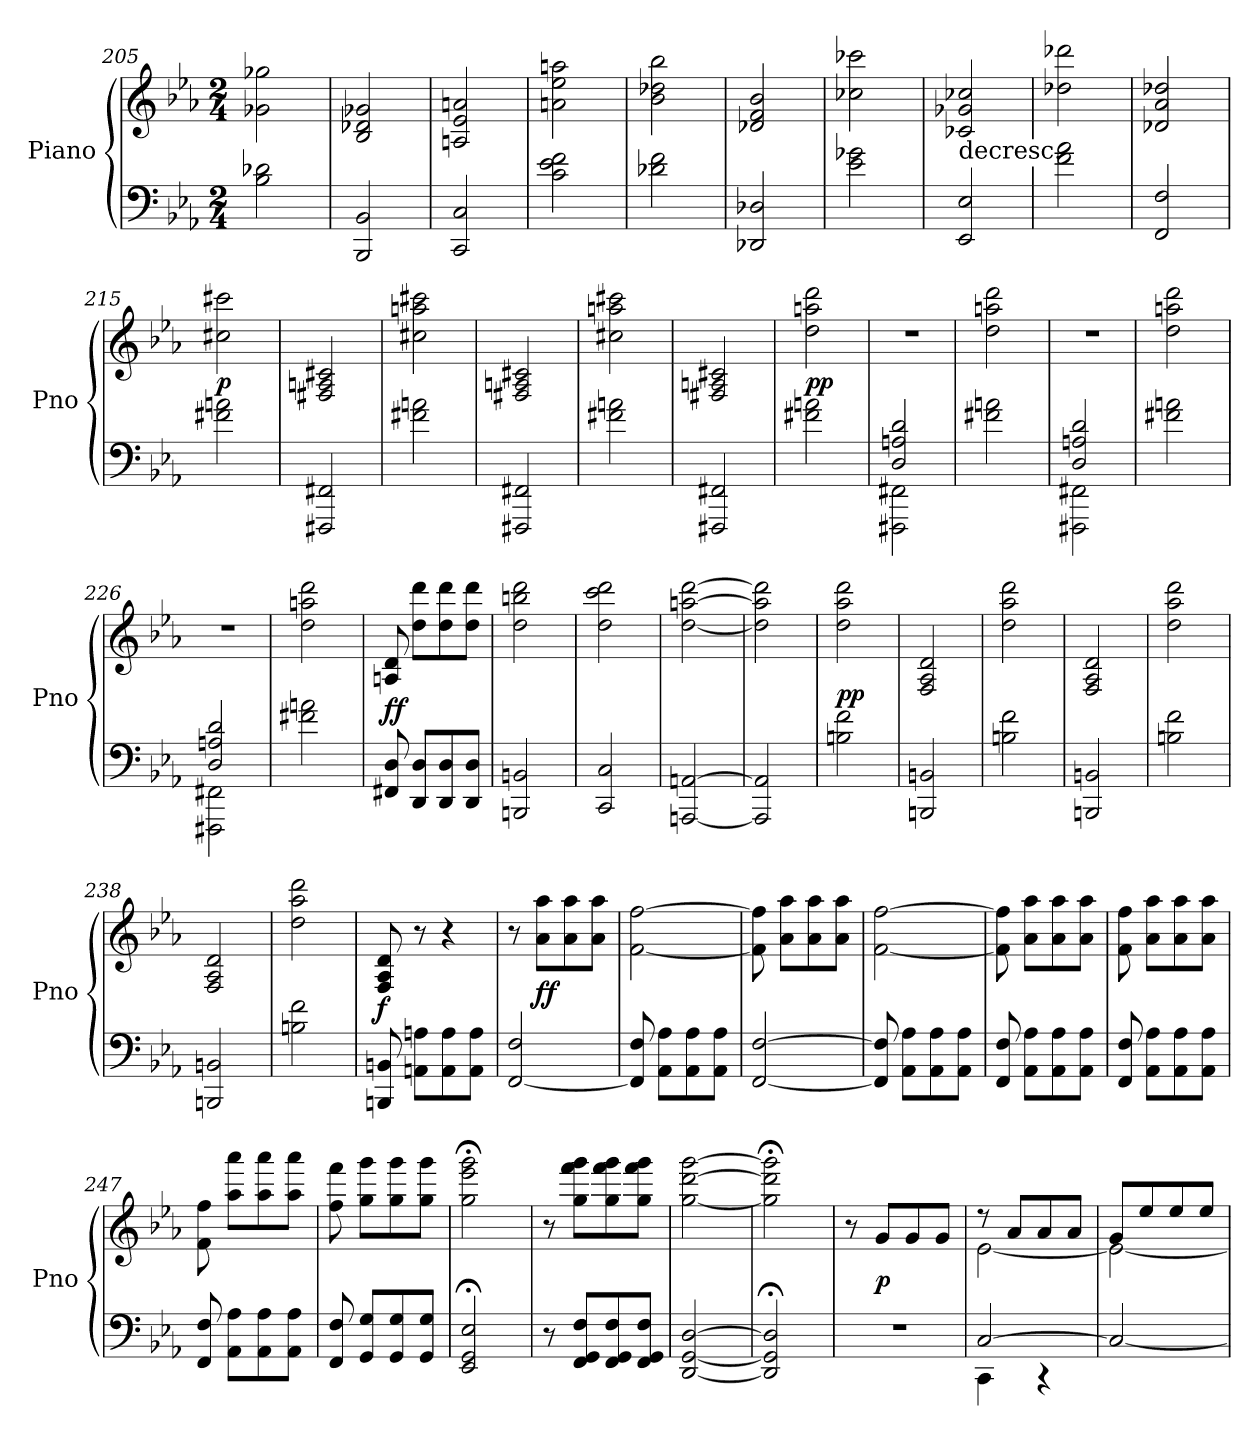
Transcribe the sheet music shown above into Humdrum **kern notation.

**kern	**kern	**dynam
*part1	*part1	*part1
*staff2	*staff1	*staff1/2
*I"Piano	*	*
*I'Pno	*	*
*clefF4	*clefG2	*
*k[b-e-a-]	*k[b-e-a-]	*
*M2/4	*M2/4	*
=205	=205	=205
2B-\ 2d-X\	2g-X\ 2gg-X\	.
=206	=206	=206
2BBB-/ 2BB-/	2B-/ 2d-X/ 2g-X/	.
=207	=207	=207
2CC/ 2C/	2An/ 2e-/ 2an/	.
=208	=208	=208
2c\ 2e-\ 2f\	2an\ 2ee-\ 2aan\	.
=209	=209	=209
2d-X\ 2f\	2b-\ 2dd-X\ 2bb-\	.
=210	=210	=210
2DD-X/ 2D-X/	2d-X/ 2f/ 2b-/	.
=211	=211	=211
2e-\ 2g-X\	2cc-X\ 2ccc-X\	.
=212	=212	=212
!	!LO:TX:c:t=decresc.	!
2EE-/ 2E-/	2c-X/ 2g-X/ 2cc-X/	.
=213	=213	=213
2f\ 2a-\	2dd-X\ 2ddd-X\	.
=214	=214	=214
2FF/ 2F/	2d-X/ 2a-/ 2dd-X/	.
=215	=215	=215
2f#X\ 2an\	2cc#X\ 2ccc#X\	p
=216	=216	=216
2FFF#X/ 2FF#X/	2F#X/ 2An/ 2c#X/	.
=217	=217	=217
2f#X\ 2an\	2cc#X\ 2aan\ 2ccc#X\	.
=218	=218	=218
2FFF#X/ 2FF#X/	2F#X/ 2An/ 2c#X/	.
=219	=219	=219
2f#X\ 2an\	2cc#X\ 2aan\ 2ccc#X\	.
=220	=220	=220
2FFF#X/ 2FF#X/	2F#X/ 2An/ 2c#X/	.
=221	=221	=221
2f#X\ 2an\	2dd\ 2aan\ 2ddd\	pp
=222	=222	=222
*^	*	*
2D/ 2An/ 2d/	2FFF#X\ 2FF#X\	2r	.
*v	*v	*	*
=223	=223	=223
2f#X\ 2an\	2dd\ 2aan\ 2ddd\	.
=224	=224	=224
*^	*	*
2D/ 2An/ 2d/	2FFF#X\ 2FF#X\	2r	.
*v	*v	*	*
=225	=225	=225
2f#X\ 2an\	2dd\ 2aan\ 2ddd\	.
=226	=226	=226
*^	*	*
2D/ 2An/ 2d/	2FFF#X\ 2FF#X\	2r	.
*v	*v	*	*
=227	=227	=227
2f#X\ 2an\	2dd\ 2aan\ 2ddd\	.
=228	=228	=228
8FF#X/ 8D/	8An/ 8d/	ff
8DD/ 8D/L	8dd\ 8ddd\L	.
8DD/ 8D/	8dd\ 8ddd\	.
8DD/ 8D/J	8dd\ 8ddd\J	.
=229	=229	=229
2BBBn/ 2BBn/	2dd\ 2bbn\ 2ddd\	.
=230	=230	=230
2CC/ 2C/	2dd\ 2ccc\ 2ddd\	.
=231	=231	=231
[2AAAn/ [2AAn/	[2dd\ [2aan\ [2ddd\	.
=232	=232	=232
2AAA]/ 2AA]/	2dd]\ 2aa]\ 2ddd]\	.
=233	=233	=233
2Bn\ 2f\	2dd\ 2aa-\ 2ddd\	pp
=234	=234	=234
2BBBn/ 2BBn/	2F/ 2A-/ 2d/	.
=235	=235	=235
2Bn\ 2f\	2dd\ 2aa-\ 2ddd\	.
=236	=236	=236
2BBBn/ 2BBn/	2F/ 2A-/ 2d/	.
=237	=237	=237
2Bn\ 2f\	2dd\ 2aa-\ 2ddd\	.
=238	=238	=238
2BBBn/ 2BBn/	2F/ 2A-/ 2d/	.
=239	=239	=239
2Bn\ 2f\	2dd\ 2aa-\ 2ddd\	.
=240	=240	=240
8BBBn/ 8BBn/	8F/ 8A-/ 8d/	f
8AAn\ 8An\L	8r	.
8AA\ 8A\	4r	.
8AA\ 8A\J	.	.
=241	=241	=241
[2FF/ 2F/	8r	.
.	8a-\ 8aa-\L	ff
.	8a-\ 8aa-\	.
.	8a-\ 8aa-\J	.
=242	=242	=242
8FF]/ 8F/	[2f\ [2ff\	.
8AA-\ 8A-\L	.	.
8AA-\ 8A-\	.	.
8AA-\ 8A-\J	.	.
=243	=243	=243
[2FF/ [2F/	8f]\ 8ff]\	.
.	8a-\ 8aa-\L	.
.	8a-\ 8aa-\	.
.	8a-\ 8aa-\J	.
=244	=244	=244
8FF]/ 8F]/	[2f\ [2ff\	.
8AA-\ 8A-\L	.	.
8AA-\ 8A-\	.	.
8AA-\ 8A-\J	.	.
=245	=245	=245
8FF/ 8F/	8f]\ 8ff]\	.
8AA-\ 8A-\L	8a-\ 8aa-\L	.
8AA-\ 8A-\	8a-\ 8aa-\	.
8AA-\ 8A-\J	8a-\ 8aa-\J	.
=246	=246	=246
8FF/ 8F/	8f\ 8ff\	.
8AA-\ 8A-\L	8a-\ 8aa-\L	.
8AA-\ 8A-\	8a-\ 8aa-\	.
8AA-\ 8A-\J	8a-\ 8aa-\J	.
=247	=247	=247
8FF/ 8F/	8f\ 8ff\	.
8AA-\ 8A-\L	8aa-\ 8aaa-\L	.
8AA-\ 8A-\	8aa-\ 8aaa-\	.
8AA-\ 8A-\J	8aa-\ 8aaa-\J	.
=248	=248	=248
8FF/ 8F/	8ff\ 8fff\	.
8GG/ 8G/L	8gg\ 8ggg\L	.
8GG/ 8G/	8gg\ 8ggg\	.
8GG/ 8G/J	8gg\ 8ggg\J	.
=249	=249	=249
2EE-;</ 2GG;</ 2E-;</	2gg;<\ 2eee-;<\ 2ggg;<\	.
=250	=250	=250
8r	8r	.
8FF/ 8GG/ 8F/L	8gg\ 8fff\ 8ggg\L	.
8FF/ 8GG/ 8F/	8gg\ 8fff\ 8ggg\	.
8FF/ 8GG/ 8F/J	8gg\ 8fff\ 8ggg\J	.
=251	=251	=251
[2DD/ [2GG/ [2D/	[2gg\ [2ddd\ [2ggg\	.
=252	=252	=252
2DD];</ 2GG];</ 2D];</	2gg];<\ 2ddd];<\ 2ggg];<\	.
=253	=253	=253
2r	8r	.
.	8g/L	p
.	8g/	.
.	8g/J	.
=254	=254	=254
*^	*^	*
[2C/	4CC\	8r	[2e-\	.
.	.	8a-/L	.	.
.	4r	8a-/	.	.
.	.	8a-/J	.	.
*v	*v	*	*	*
=255	=255	=255	=255
2C/_	8g/L	2e-\_	.
.	8ee-/	.	.
.	8ee-/	.	.
.	8ee-/J	.	.
*	*v	*v	*
=	=	=
*-	*-	*-
